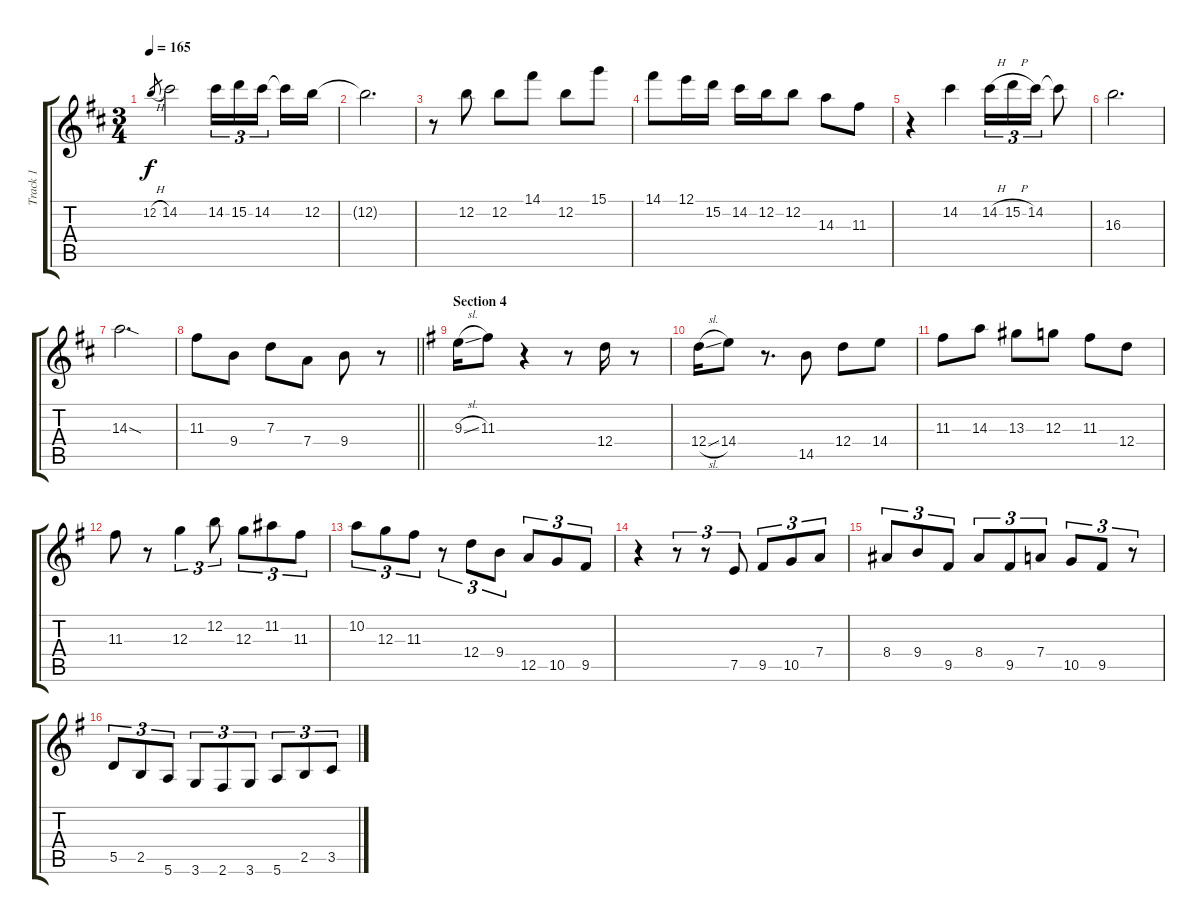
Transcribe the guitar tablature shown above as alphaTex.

\track ("Track 1" "Track 1") {instrument electricguitarjazz}
\staff {score tabs}
\tuning (E4 B3 G3 D3 A2 E2) {hide}
\ts (3 4)
\tempo 165
\clef g2
\ks d
12.2{h}.8{gr dy f} 14.2.2 14.2.16{tu (3 2)} 15.2.16{tu (3 2)} 14.2.16{tu (3 2) beam splitsecondary} 14.2{t}.16 12.2.16 |
12.2{t}.2{d} |
r.8 12.2.8 12.2.8 14.1.8 12.2.8 15.1.8 |
14.1.8 12.1.16 15.2.16 14.2.16 12.2.16 12.2.8 14.3.8 11.3.8 |
r.4 14.2.4 14.2{h}.16{tu (3 2)} 15.2{h}.16{tu (3 2)} 14.2.16{tu (3 2)} 14.2{t}.8 |
16.3.2{d} |
14.3{sod}.2{d} |
\barLineRight lightlight
11.3.8 9.4.8 7.3.8 7.4.8 9.4.8 r.8 |
\section ("" "Section 4")
\ks g
9.3{sl}.16 11.3.8 r.4 r.8 12.4.16 r.8 |
12.4{sl}.16 14.4.8 r.8{d} 14.5.8 12.4.8 14.4.8 |
11.3.8 14.3.8 13.3.8 12.3.8 11.3.8 12.4.8 |
11.3.8 r.8 12.3.4{tu (3 2)} 12.2.8{tu (3 2)} 12.3.8{tu (3 2)} 11.2.8{tu (3 2)} 11.3.8{tu (3 2)} |
10.2.8{tu (3 2)} 12.3.8{tu (3 2)} 11.3.8{tu (3 2)} r.8{tu (3 2)} 12.4.8{tu (3 2)} 9.4.8{tu (3 2)} 12.5.8{tu (3 2)} 10.5.8{tu (3 2)} 9.5.8{tu (3 2)} |
r.4 r.8{tu (3 2)} r.8{tu (3 2)} 7.5.8{tu (3 2)} 9.5.8{tu (3 2)} 10.5.8{tu (3 2)} 7.4.8{tu (3 2)} |
8.4.8{tu (3 2)} 9.4.8{tu (3 2)} 9.5.8{tu (3 2)} 8.4.8{tu (3 2)} 9.5.8{tu (3 2)} 7.4.8{tu (3 2)} 10.5.8{tu (3 2)} 9.5.8{tu (3 2)} r.8{tu (3 2)} |
5.5.8{tu (3 2)} 2.5.8{tu (3 2)} 5.6.8{tu (3 2)} 3.6.8{tu (3 2)} 2.6.8{tu (3 2)} 3.6.8{tu (3 2)} 5.6.8{tu (3 2)} 2.5.8{tu (3 2)} 3.5.8{tu (3 2)}
